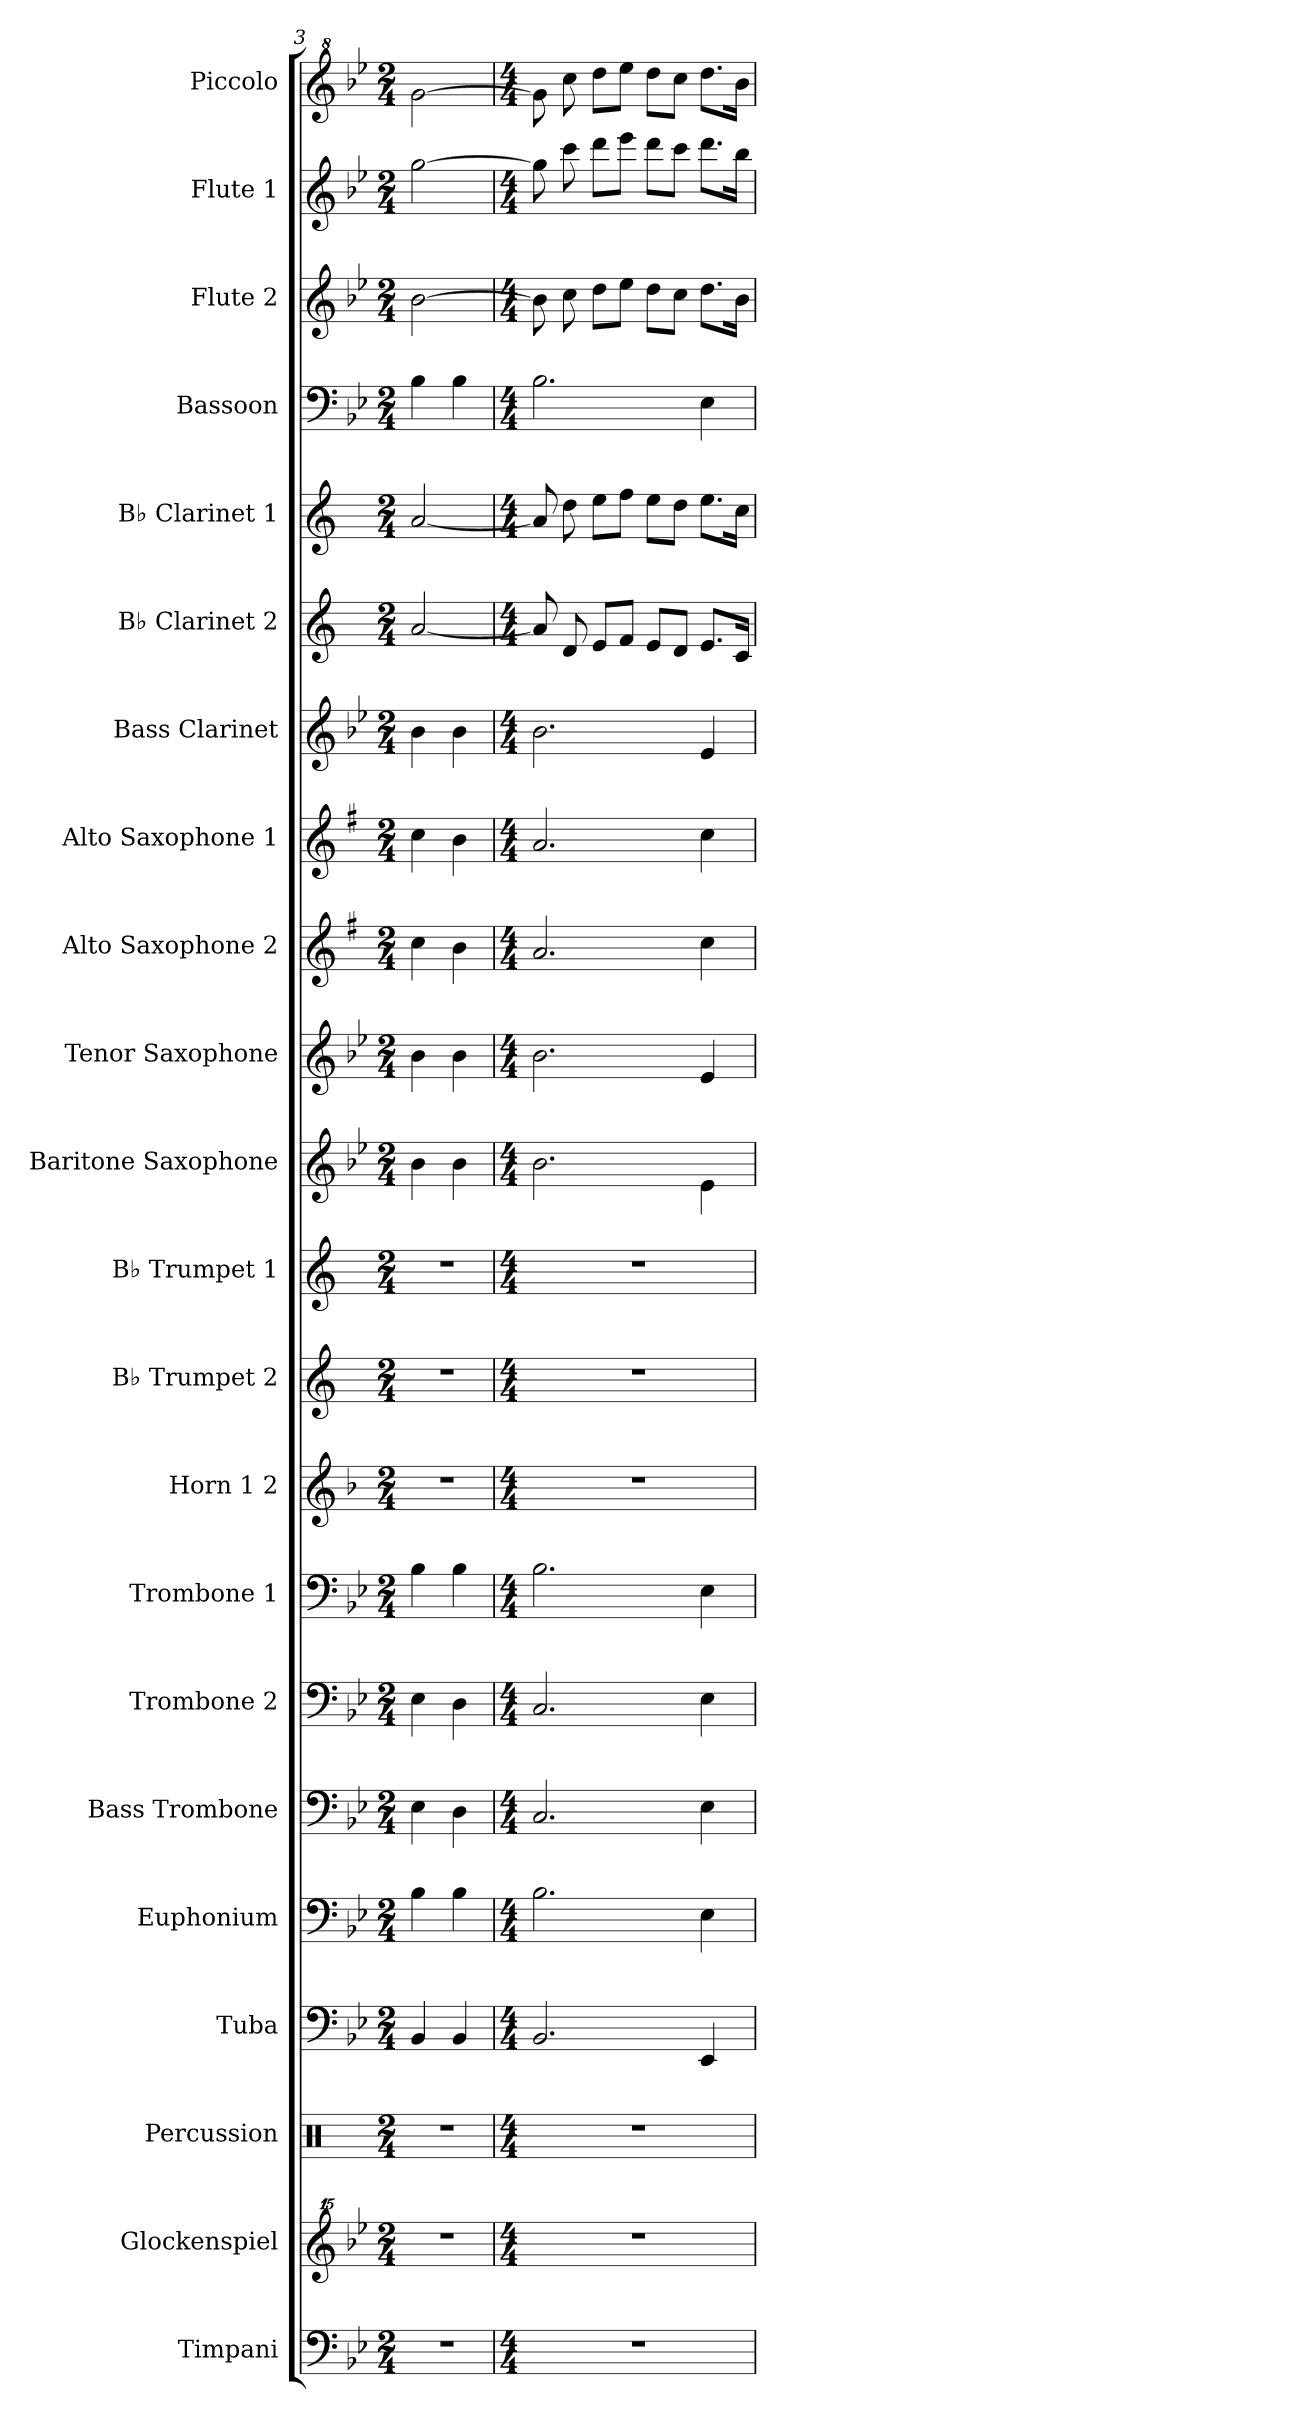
**kern	**kern	**kern	**kern	**kern	**kern	**kern	**kern	**kern	**kern	**kern	**kern	**kern	**kern	**kern	**kern	**kern	**kern	**kern	**kern	**kern	**kern
*part22	*part21	*part20	*part19	*part18	*part17	*part16	*part15	*part14	*part13	*part12	*part11	*part10	*part9	*part8	*part7	*part6	*part5	*part4	*part3	*part2	*part1
*staff22	*staff21	*staff20	*staff19	*staff18	*staff17	*staff16	*staff15	*staff14	*staff13	*staff12	*staff11	*staff10	*staff9	*staff8	*staff7	*staff6	*staff5	*staff4	*staff3	*staff2	*staff1
*I"Timpani	*I"Glockenspiel	*I"Percussion	*I"Tuba	*I"Euphonium	*I"Bass Trombone	*I"Trombone 2	*I"Trombone 1	*I"Horn 1 2	*I"B♭ Trumpet 2	*I"B♭ Trumpet 1	*I"Baritone Saxophone	*I"Tenor Saxophone	*I"Alto Saxophone 2	*I"Alto Saxophone 1	*I"Bass Clarinet	*I"B♭ Clarinet 2	*I"B♭ Clarinet 1	*I"Bassoon	*I"Flute 2	*I"Flute 1	*I"Piccolo
*I'Timp.	*I'Glk.	*I'Perc.	*I'Tu.	*I'Eu.	*I'B. Trb.	*I'Trb. 2	*I'Trb. 1	*I'Hn. 1 2	*I'Tpt. 2	*I'Tpt. 1	*I'Bar. Sax.	*I'T. Sax.	*I'A. Sax. 2	*I'A. Sax. 1	*I'B. Cl.	*I'B♭ Cl. 2	*I'B♭ Cl. 1	*I'Bsn.	*I'Fl. 2	*I'Fl. 1	*I'Picc.
*clefF4	*clefG^^2	*clefX	*clefF4	*clefF4	*clefF4	*clefF4	*clefF4	*clefG2	*clefG2	*clefG2	*clefG2	*clefG2	*clefG2	*clefG2	*clefG2	*clefG2	*clefG2	*clefF4	*clefG2	*clefG2	*clefG^2
*	*	*	*	*	*	*	*	*ITrd4c7	*ITrd1c2	*ITrd1c2	*ITrd12c21	*ITrd8c14	*ITrd5c9	*ITrd5c9	*ITrd8c14	*ITrd1c2	*ITrd1c2	*	*	*	*ITrd-7c-12
*k[b-e-]	*k[b-e-]	*k[]	*k[b-e-]	*k[b-e-]	*k[b-e-]	*k[b-e-]	*k[b-e-]	*k[b-e-]	*k[b-e-]	*k[b-e-]	*k[b-e-]	*k[b-e-]	*k[b-e-]	*k[b-e-]	*k[b-e-]	*k[b-e-]	*k[b-e-]	*k[b-e-]	*k[b-e-]	*k[b-e-]	*k[b-e-]
*B-:	*B-:	*C:	*B-:	*B-:	*B-:	*B-:	*B-:	*B-:	*B-:	*B-:	*B-:	*B-:	*B-:	*B-:	*B-:	*B-:	*B-:	*B-:	*B-:	*B-:	*B-:
*M2/4	*M2/4	*M2/4	*M2/4	*M2/4	*M2/4	*M2/4	*M2/4	*M2/4	*M2/4	*M2/4	*M2/4	*M2/4	*M2/4	*M2/4	*M2/4	*M2/4	*M2/4	*M2/4	*M2/4	*M2/4	*M2/4
=3	=3	=3	=3	=3	=3	=3	=3	=3	=3	=3	=3	=3	=3	=3	=3	=3	=3	=3	=3	=3	=3
2r	2r	2r	4BB-/	4B-\	4E-\	4E-\	4B-\	2r	2r	2r	4B-\	4B-\	4e-\	4e-\	4B-\	[2g/	[2g/	4B-\	[2b-\	[2gg\	[2ggg\
.	.	.	4BB-/	4B-\	4D\	4D\	4B-\	.	.	.	4B-\	4B-\	4d\	4d\	4B-\	.	.	4B-\	.	.	.
=4	=4	=4	=4	=4	=4	=4	=4	=4	=4	=4	=4	=4	=4	=4	=4	=4	=4	=4	=4	=4	=4
*M4/4	*M4/4	*M4/4	*M4/4	*M4/4	*M4/4	*M4/4	*M4/4	*M4/4	*M4/4	*M4/4	*M4/4	*M4/4	*M4/4	*M4/4	*M4/4	*M4/4	*M4/4	*M4/4	*M4/4	*M4/4	*M4/4
1r	1r	1r	2.BB-/	2.B-\	2.C/	2.C/	2.B-\	1r	1r	1r	2.B-\	2.B-\	2.c/	2.c/	2.B-\	8g/]	8g/]	2.B-\	8b-\]	8gg\]	8ggg\]
.	.	.	.	.	.	.	.	.	.	.	.	.	.	.	.	8c/	8cc\	.	8cc\	8ccc\	8cccc\
.	.	.	.	.	.	.	.	.	.	.	.	.	.	.	.	8d/L	8dd\L	.	8dd\L	8ddd\L	8dddd\L
.	.	.	.	.	.	.	.	.	.	.	.	.	.	.	.	8e-/J	8ee-\J	.	8ee-\J	8eee-\J	8eeee-\J
.	.	.	.	.	.	.	.	.	.	.	.	.	.	.	.	8d/L	8dd\L	.	8dd\L	8ddd\L	8dddd\L
.	.	.	.	.	.	.	.	.	.	.	.	.	.	.	.	8c/J	8cc\J	.	8cc\J	8ccc\J	8cccc\J
.	.	.	4EE-/	4E-\	4E-\	4E-\	4E-\	.	.	.	4E-\	4E-/	4e-\	4e-\	4E-/	8.d/L	8.dd\L	4E-\	8.dd\L	8.ddd\L	8.dddd\L
.	.	.	.	.	.	.	.	.	.	.	.	.	.	.	.	16B-/Jk	16b-\Jk	.	16b-\Jk	16bb-\Jk	16bbb-\Jk
=	=	=	=	=	=	=	=	=	=	=	=	=	=	=	=	=	=	=	=	=	=
*-	*-	*-	*-	*-	*-	*-	*-	*-	*-	*-	*-	*-	*-	*-	*-	*-	*-	*-	*-	*-	*-
